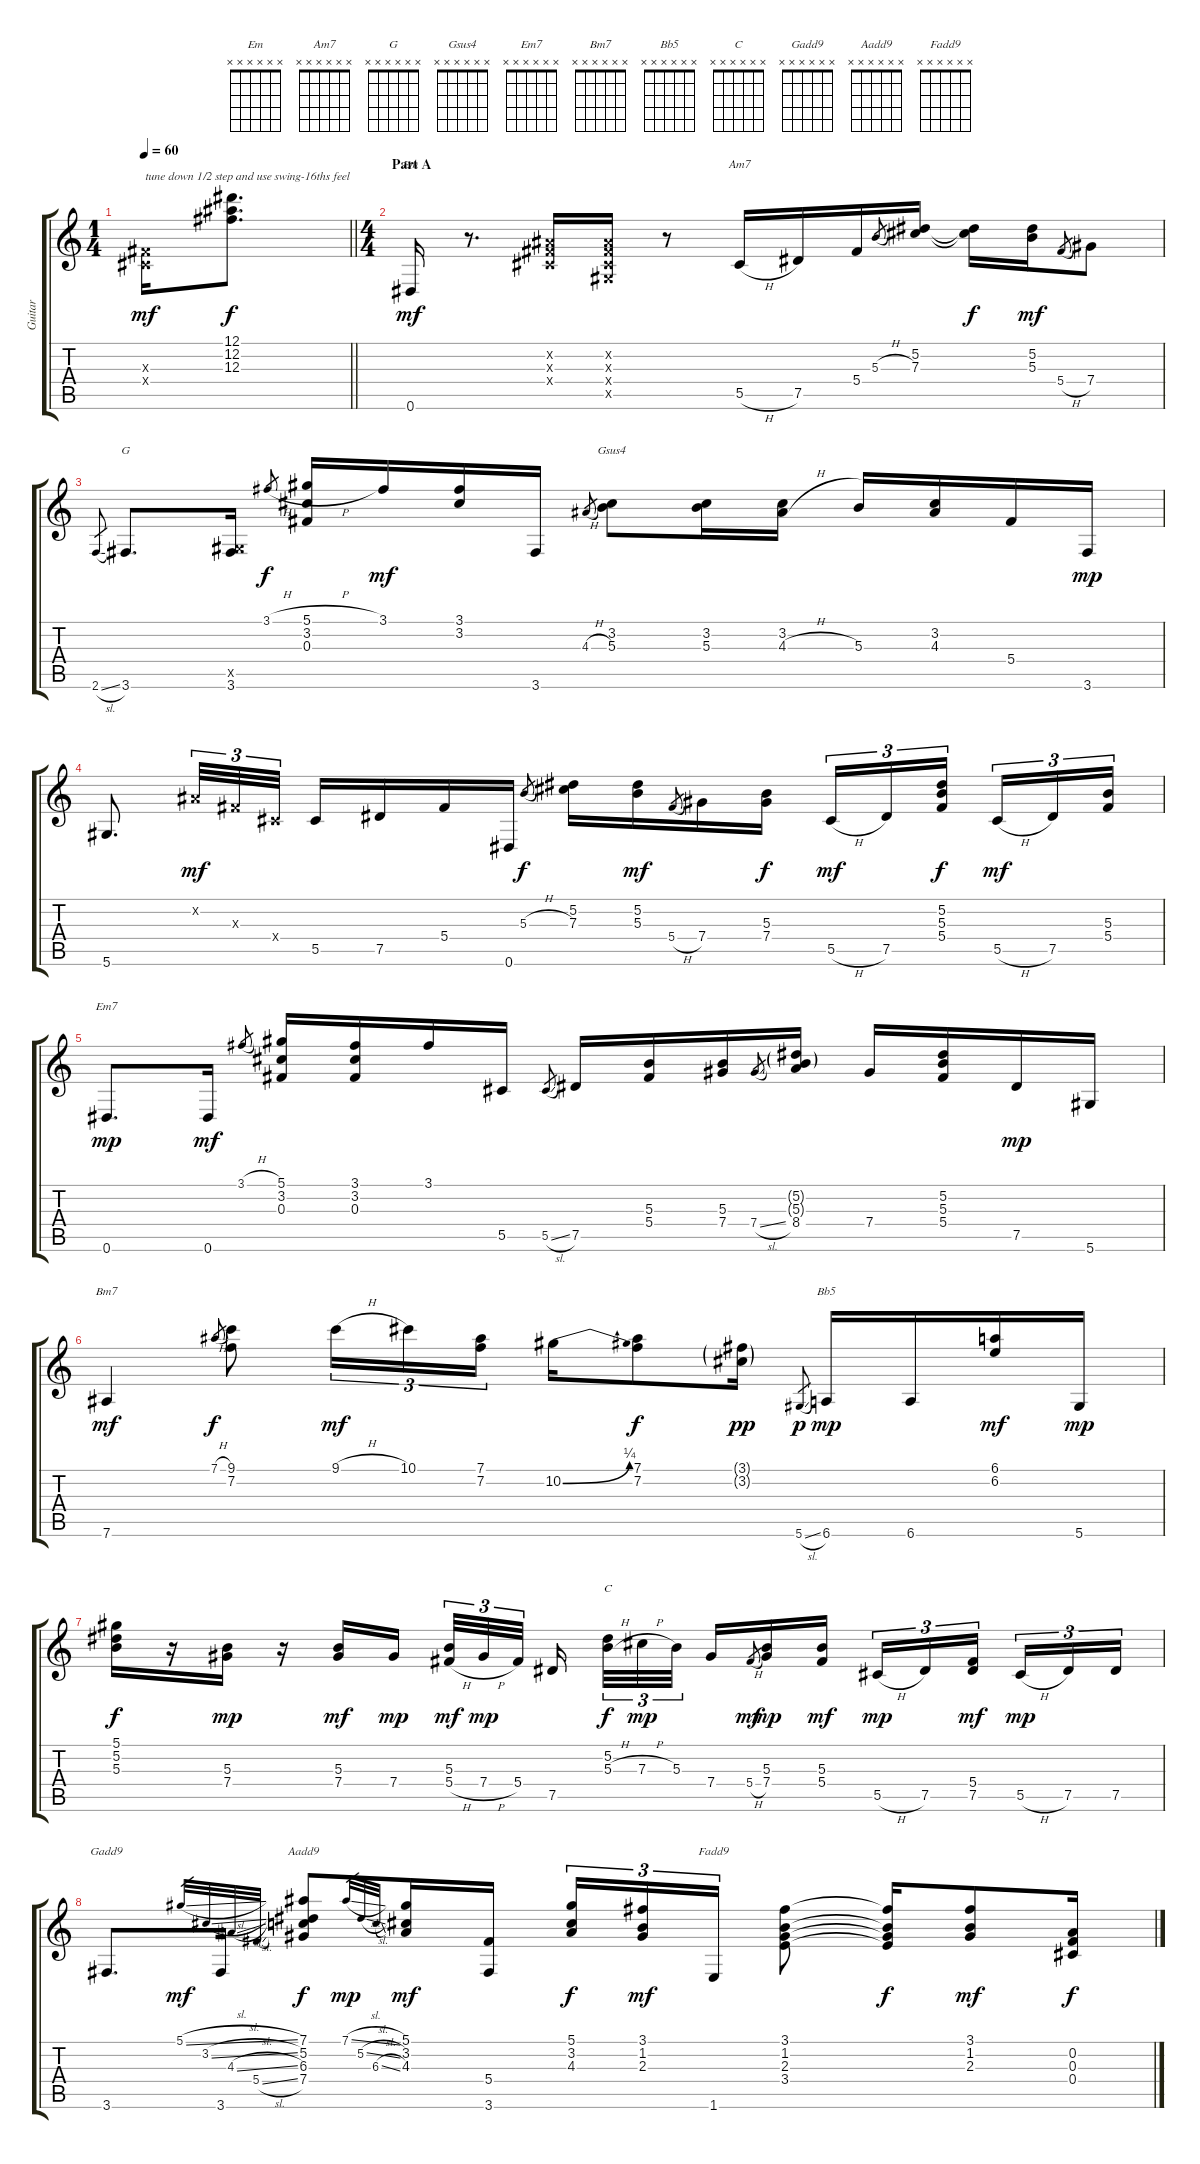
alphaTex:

\track ("Guitar" "Guitar") {instrument overdrivenguitar}
\staff {score tabs}
\tuning (Eb4 Bb3 Gb3 Db3 Ab2 Eb2) {hide}
\chord ("Em" x x x x x x)
\chord ("Am7" x x x x x x)
\chord ("G" x x x x x x)
\chord ("Gsus4" x x x x x x)
\chord ("Em7" x x x x x x)
\chord ("Bm7" x x x x x x)
\chord ("Bb5" x x x x x x)
\chord ("C" x x x x x x)
\chord ("Gadd9" x x x x x x)
\chord ("Aadd9" x x x x x x)
\chord ("Fadd9" x x x x x x)
\ts (1 4)
\tempo 60
\clef g2
\barLineRight lightlight
\ks c
(0.3{x} 0.4{x}).16{txt "tune down 1/2 step and use swing-16ths feel" dy mf instrument overdrivenguitar} (12.1 12.2 12.3).8{d dy f} |
\ts (4 4)
\section ("" "Part A")
0.6.16{ch "Em" dy mf volume 8 instrument overdrivenguitar} r.8{d} (0.2{x} 0.3{x} 0.4{x}).16 (0.2{x} 0.3{x} 0.4{x} 0.5{x}).16 r.8 5.5{h}.16{ch "Am7"} 7.5.16 5.4.16 5.3{h}.8{gr} (5.2 7.3).16 (5.2{t} 7.3{t}).16{dy f} (5.2 5.3).16{dy mf} 5.4{h}.8{gr} 7.4.8 |
2.6{sl}.8{gr} 3.6.8{d ch "G"} (0.5{x} 3.6).16 3.1{h}.8{gr dy f} (5.1{h} 3.2 0.3).16 3.1.16{dy mf} (3.1 3.2).16 3.6.16 4.3{h}.8{gr} (3.2 5.3).8{ch "Gsus4"} (3.2 5.3).16 (3.2 4.3{h}).16 5.3.16 (3.2 4.3).16 5.4.16 3.6.16{dy mp} |
5.6.8{d} 0.2{x}.32{tu (3 2) dy mf} 0.3{x}.32{tu (3 2)} 0.4{x}.32{tu (3 2)} 5.5.16 7.5.16 5.4.16 0.6.16 5.3{h}.8{gr dy f} (5.2 7.3).16 (5.2 5.3).16{dy mf} 5.4{h}.8{gr} 7.4.16 (5.3 7.4).16{dy f} 5.5{h}.16{tu (3 2) dy mf} 7.5.16{tu (3 2)} (5.2 5.3 5.4).16{tu (3 2) dy f beam splitsecondary} 5.5{h}.16{tu (3 2) dy mf} 7.5.16{tu (3 2)} (5.3 5.4).16{tu (3 2)} |
0.6.8{d ch "Em7" dy mp} 0.6.16{dy mf} 3.1{h}.8{gr} (5.1 3.2 0.3).16 (3.1 3.2 0.3).16 3.1.16 5.5.16 5.5{sl}.8{gr} 7.5.16 (5.3 5.4).16 (5.3 7.4).16 7.4{sl}.8{gr} (5.2{g} 5.3{g} 8.4).16 7.4.16 (5.2 5.3 5.4).16 7.5.16{dy mp} 5.6.16 |
7.6.4{ch "Bm7" dy mf} 7.1{h}.8{gr dy f} (9.1 7.2).8 9.1{h}.16{tu (3 2) dy mf} 10.1.16{tu (3 2)} (7.1 7.2).16{tu (3 2)} 10.2{be (bend 0 0 60 1)}.16 (7.1 7.2).8{dy f} (3.1{g} 3.2{g}).16{dy pp} 5.6{sl}.8{gr dy p} 6.6.16{ch "Bb5" dy mp} 6.6.16 (6.1 6.2).16{dy mf} 5.6.16{dy mp} |
(5.1 5.2 5.3).16{dy f} r.16 (5.3 7.4).16{dy mp} r.16 (5.3 7.4).16{dy mf} 7.4.16{dy mp beam splitsecondary} (5.3 5.4{h}).32{tu (3 2) dy mf} 7.4{h}.32{tu (3 2) dy mp} 5.4.32{tu (3 2) beam splitsecondary} 7.5.16 (5.2 5.3{h}).32{tu (3 2) ch "C" dy f} 7.3{h}.32{tu (3 2) dy mp} 5.3.32{tu (3 2) beam splitsecondary} 7.4.16 5.4{h}.8{gr dy mf} (5.3 7.4).16{dy mp} (5.3 5.4).16{dy mf} 5.5{h}.16{tu (3 2) dy mp} 7.5.16{tu (3 2)} (5.4 7.5).16{tu (3 2) dy mf beam splitsecondary} 5.5{h}.16{tu (3 2) dy mp} 7.5.16{tu (3 2)} 7.5.16{tu (3 2)} |
3.6.8{d ch "Gadd9"} 3.6.16 5.1{sl}.32{gr dy mf} 3.2{sl}.32{gr} 4.3{sl}.32{gr} 5.4{sl}.32{gr} (7.1 5.2 6.3 7.4).8{ch "Aadd9" dy f} 7.1{sl}.32{gr dy mp} 5.2{sl}.32{gr} 6.3{sl}.32{gr} (5.1 3.2 4.3).16{dy mf} (5.4 3.6).16 (5.1 3.2 4.3).16{tu (3 2) dy f} (3.1 1.2 2.3).16{tu (3 2) dy mf} 1.6.16{tu (3 2) ch "Fadd9"} (3.1 1.2 2.3 3.4).8 (3.1{t} 1.2{t} 2.3{t} 3.4{t}).16{dy f} (3.1 1.2 2.3).8{dy mf} (0.2 0.3 0.4).16{dy f}
